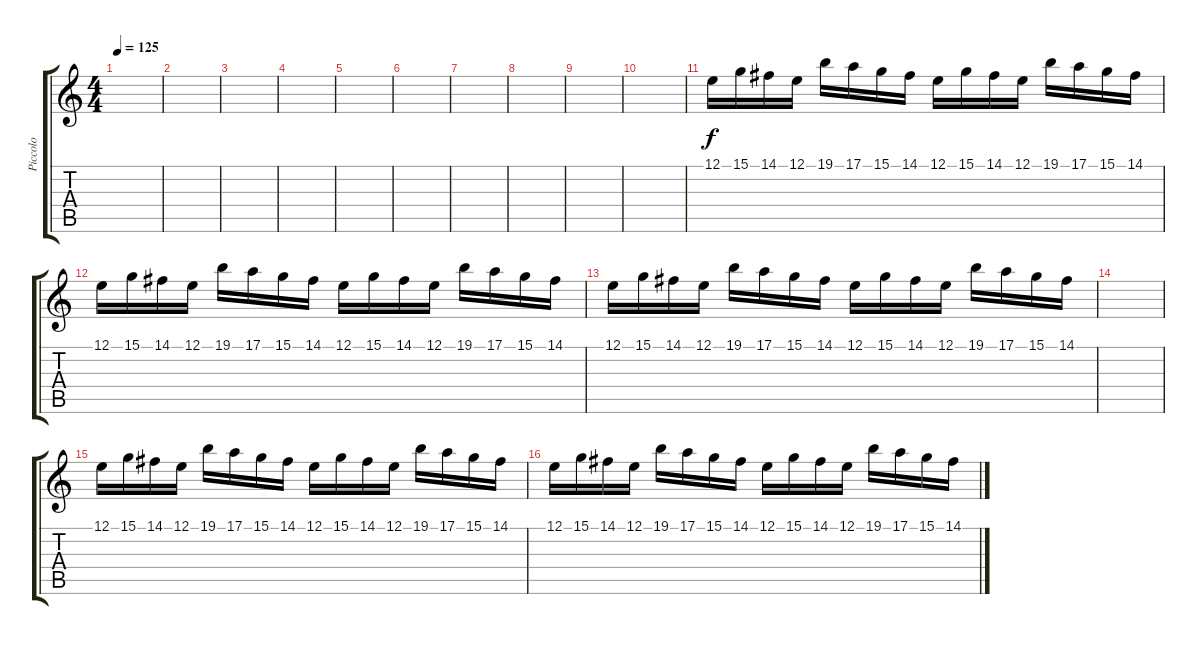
\track ("Piccolo" "Piccolo") {instrument piccolo}
\staff {score tabs}
\tuning (E4 B3 G3 D3 A2 E2) {hide}
\ts (4 4)
\tempo 125
\clef g2
\ks c
|
|
|
|
|
|
|
|
|
|
12.1.16 15.1.16 14.1.16 12.1.16 19.1.16 17.1.16 15.1.16 14.1.16 12.1.16 15.1.16 14.1.16 12.1.16 19.1.16 17.1.16 15.1.16 14.1.16 |
12.1.16 15.1.16 14.1.16 12.1.16 19.1.16 17.1.16 15.1.16 14.1.16 12.1.16 15.1.16 14.1.16 12.1.16 19.1.16 17.1.16 15.1.16 14.1.16 |
12.1.16 15.1.16 14.1.16 12.1.16 19.1.16 17.1.16 15.1.16 14.1.16 12.1.16 15.1.16 14.1.16 12.1.16 19.1.16 17.1.16 15.1.16 14.1.16 |
|
12.1.16 15.1.16 14.1.16 12.1.16 19.1.16 17.1.16 15.1.16 14.1.16 12.1.16 15.1.16 14.1.16 12.1.16 19.1.16 17.1.16 15.1.16 14.1.16 |
12.1.16 15.1.16 14.1.16 12.1.16 19.1.16 17.1.16 15.1.16 14.1.16 12.1.16 15.1.16 14.1.16 12.1.16 19.1.16 17.1.16 15.1.16 14.1.16
